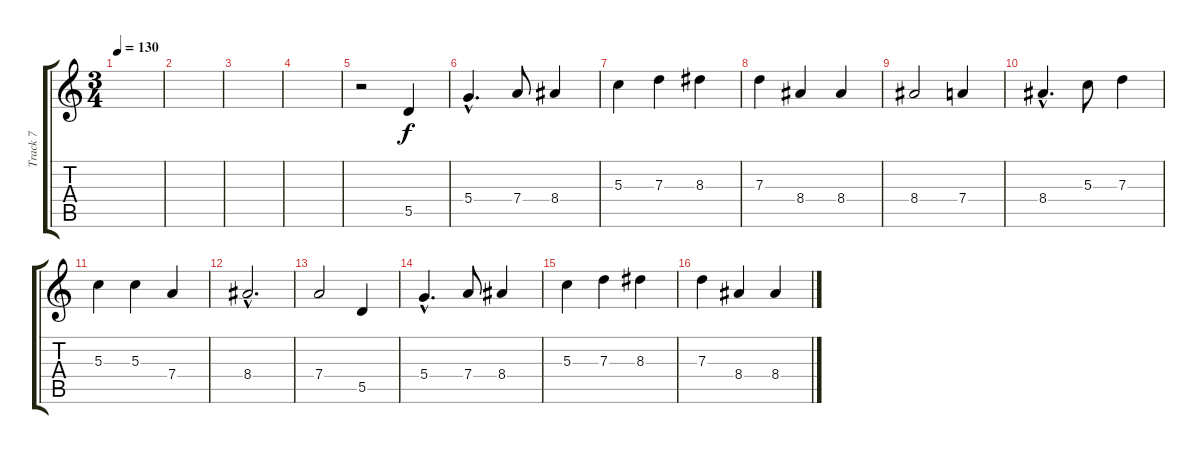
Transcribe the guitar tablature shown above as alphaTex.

\track ("Track 7" "Track 7") {instrument acousticguitarsteel}
\staff {score tabs}
\tuning (E4 B3 G3 D3 A2 E2) {hide}
\ts (3 4)
\tempo 130
\clef g2
\ks c
|
|
|
|
r.2 5.5.4 |
5.4{hac}.4{d} 7.4.8 8.4.4 |
5.3.4 7.3.4 8.3.4 |
7.3.4 8.4.4 8.4.4 |
8.4.2 7.4.4 |
8.4{hac}.4{d} 5.3.8 7.3.4 |
5.3.4 5.3.4 7.4.4 |
8.4{hac}.2{d} |
7.4.2 5.5.4 |
5.4{hac}.4{d} 7.4.8 8.4.4 |
5.3.4 7.3.4 8.3.4 |
7.3.4 8.4.4 8.4.4
